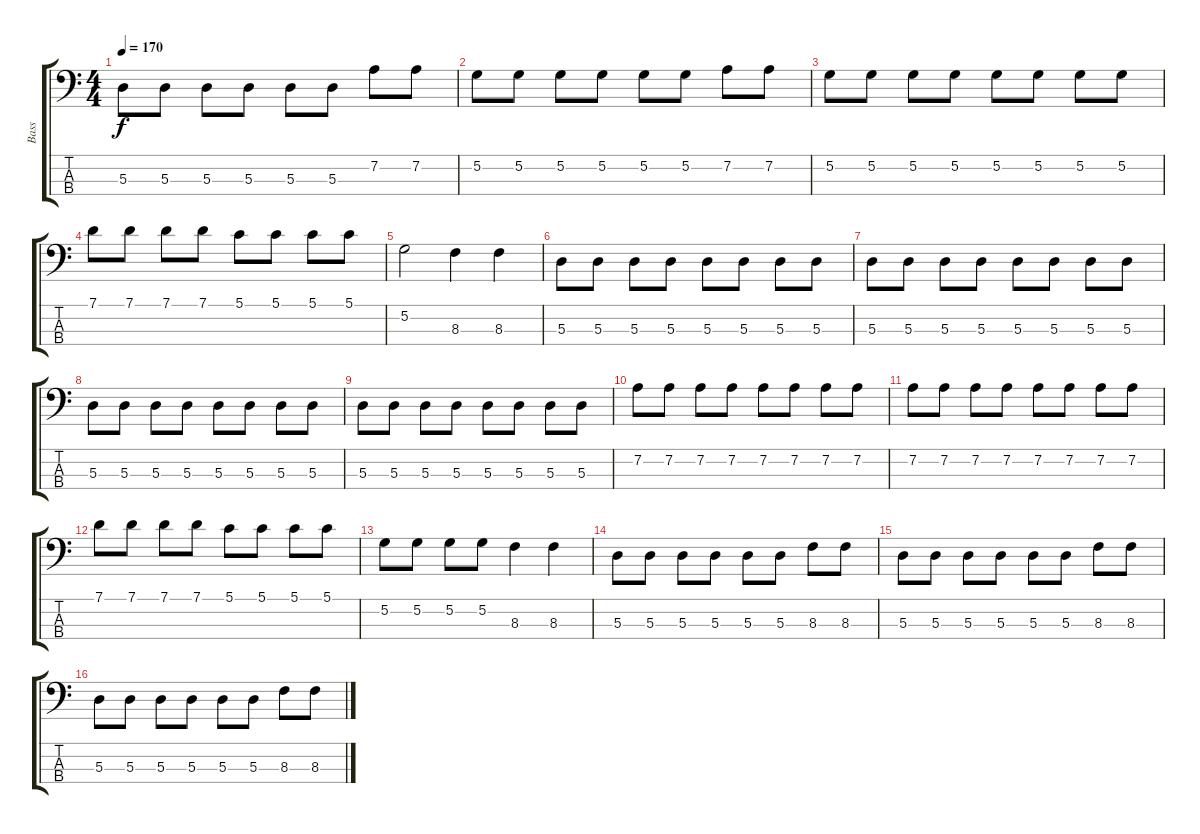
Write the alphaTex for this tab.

\track ("Bass" "Bass") {instrument electricbassfinger}
\staff {score tabs}
\tuning (G2 D2 A1 E1) {hide}
\ts (4 4)
\tempo 170
\clef f4
\ks c
5.3.8{dy f} 5.3.8 5.3.8 5.3.8 5.3.8 5.3.8 7.2.8 7.2.8 |
5.2.8 5.2.8 5.2.8 5.2.8 5.2.8 5.2.8 7.2.8 7.2.8 |
5.2.8 5.2.8 5.2.8 5.2.8 5.2.8 5.2.8 5.2.8 5.2.8 |
7.1.8 7.1.8 7.1.8 7.1.8 5.1.8 5.1.8 5.1.8 5.1.8 |
5.2.2 8.3.4 8.3.4 |
5.3.8 5.3.8 5.3.8 5.3.8 5.3.8 5.3.8 5.3.8 5.3.8 |
5.3.8 5.3.8 5.3.8 5.3.8 5.3.8 5.3.8 5.3.8 5.3.8 |
5.3.8 5.3.8 5.3.8 5.3.8 5.3.8 5.3.8 5.3.8 5.3.8 |
5.3.8 5.3.8 5.3.8 5.3.8 5.3.8 5.3.8 5.3.8 5.3.8 |
7.2.8 7.2.8 7.2.8 7.2.8 7.2.8 7.2.8 7.2.8 7.2.8 |
7.2.8 7.2.8 7.2.8 7.2.8 7.2.8 7.2.8 7.2.8 7.2.8 |
7.1.8 7.1.8 7.1.8 7.1.8 5.1.8 5.1.8 5.1.8 5.1.8 |
5.2.8 5.2.8 5.2.8 5.2.8 8.3.4 8.3.4 |
5.3.8 5.3.8 5.3.8 5.3.8 5.3.8 5.3.8 8.3.8 8.3.8 |
5.3.8 5.3.8 5.3.8 5.3.8 5.3.8 5.3.8 8.3.8 8.3.8 |
5.3.8 5.3.8 5.3.8 5.3.8 5.3.8 5.3.8 8.3.8 8.3.8
